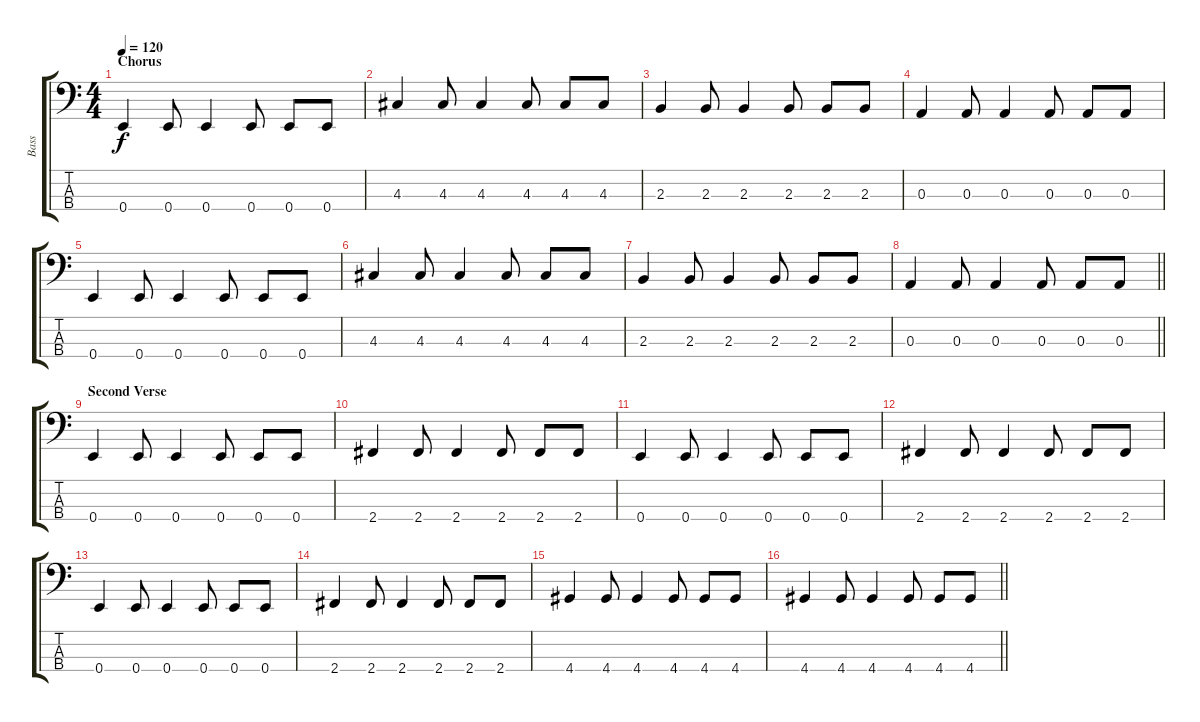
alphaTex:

\track ("Bass" "Bass") {instrument electricbasspick}
\staff {score tabs}
\tuning (G2 D2 A1 E1) {hide}
\ts (4 4)
\section ("" "Chorus")
\tempo 120
\clef f4
\ks c
0.4.4{dy f} 0.4.8 0.4.4 0.4.8 0.4.8 0.4.8 |
4.3.4 4.3.8 4.3.4 4.3.8 4.3.8 4.3.8 |
2.3.4 2.3.8 2.3.4 2.3.8 2.3.8 2.3.8 |
0.3.4 0.3.8 0.3.4 0.3.8 0.3.8 0.3.8 |
0.4.4 0.4.8 0.4.4 0.4.8 0.4.8 0.4.8 |
4.3.4 4.3.8 4.3.4 4.3.8 4.3.8 4.3.8 |
2.3.4 2.3.8 2.3.4 2.3.8 2.3.8 2.3.8 |
\barLineRight lightlight
0.3.4 0.3.8 0.3.4 0.3.8 0.3.8 0.3.8 |
\section ("" "Second Verse")
0.4.4 0.4.8 0.4.4 0.4.8 0.4.8 0.4.8 |
2.4.4 2.4.8 2.4.4 2.4.8 2.4.8 2.4.8 |
0.4.4 0.4.8 0.4.4 0.4.8 0.4.8 0.4.8 |
2.4.4 2.4.8 2.4.4 2.4.8 2.4.8 2.4.8 |
0.4.4 0.4.8 0.4.4 0.4.8 0.4.8 0.4.8 |
2.4.4 2.4.8 2.4.4 2.4.8 2.4.8 2.4.8 |
4.4.4 4.4.8 4.4.4 4.4.8 4.4.8 4.4.8 |
\barLineRight lightlight
4.4.4 4.4.8 4.4.4 4.4.8 4.4.8 4.4.8
